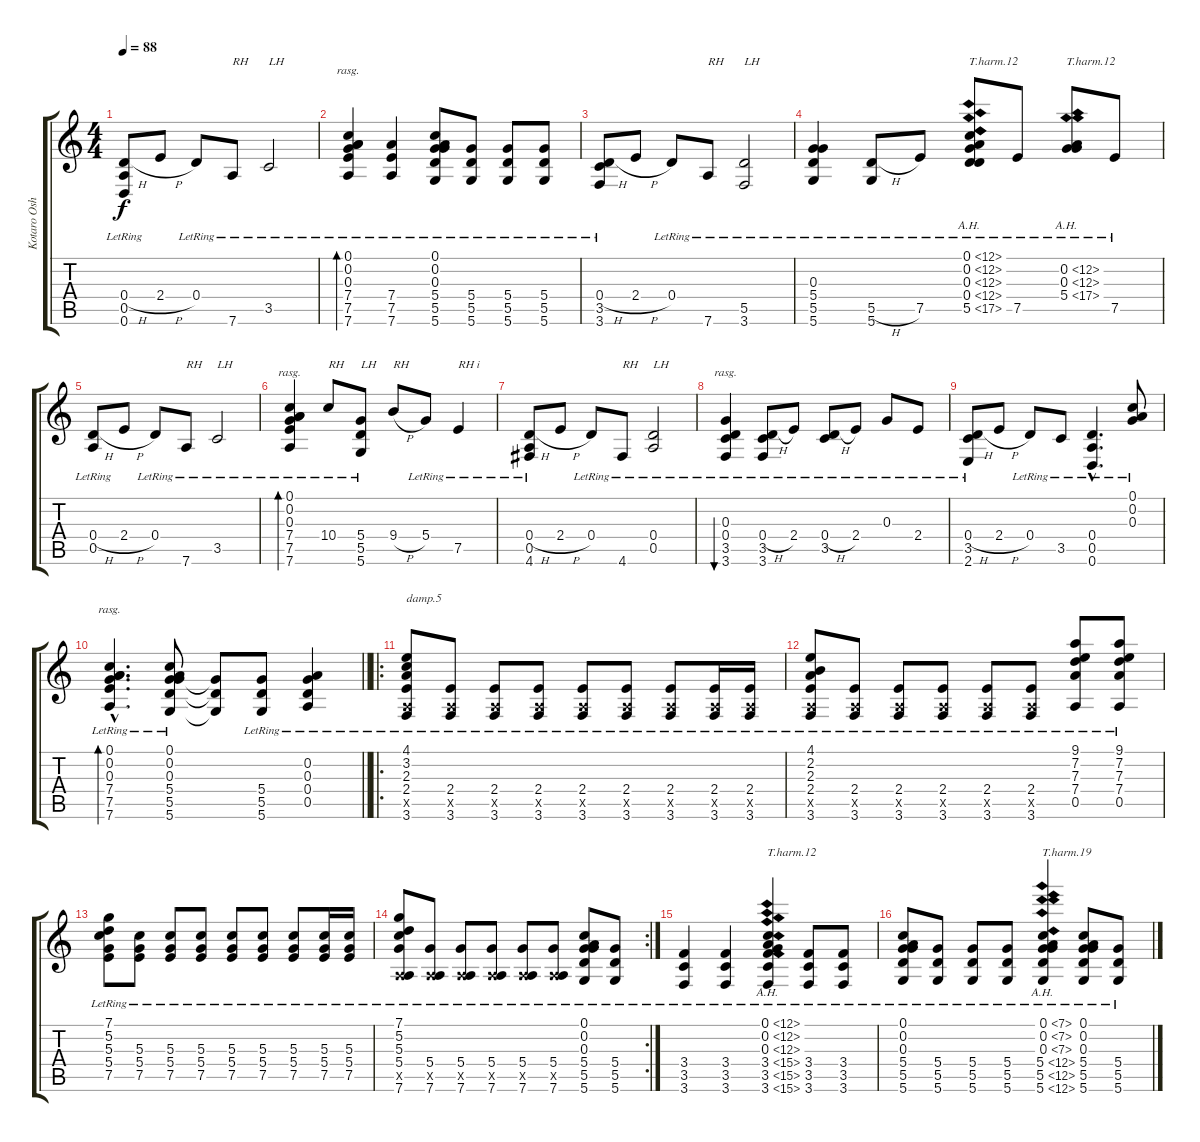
\track ("Kotaro Oshio" "Kotaro Osh") {instrument acousticguitarsteel}
\staff {score tabs}
\tuning (C4 A3 G3 D3 A2 D2) {hide}
\ts (4 4)
\tempo 88
\clef g2
\ks c
(0.4{h} 0.5{lr} 0.6{lr}).8{dy f} 2.4{h}.8 0.4{lr}.8 7.6{lr}.8{txt "RH"} 3.5{lr}.2{txt "LH"} |
(0.1{lr} 0.2{lr} 0.3{lr} 7.4{lr} 7.5{lr} 7.6{lr}).4{bd 120 rasg ii} (7.4{lr} 7.5{lr} 7.6{lr}).4 (0.1{lr} 0.2{lr} 0.3{lr} 5.4{lr} 5.5{lr} 5.6{lr}).8 (5.4{lr} 5.5{lr} 5.6{lr}).8 (5.4{lr} 5.5{lr} 5.6{lr}).8 (5.4{lr} 5.5{lr} 5.6{lr}).8 |
(0.4{h} 3.5{lr} 3.6{lr}).8 2.4{h}.8 0.4{lr}.8 7.6{lr}.8{txt "RH"} (5.5{lr} 3.6{lr}).2{txt "LH"} |
(0.3{lr} 5.4{lr} 5.5{lr} 5.6{lr}).4 (5.5{h} 5.6{lr}).8 7.5{lr}.8 (0.1{ah 12 lr} 0.2{ah 12 lr} 0.3{ah 12 lr} 0.4{ah 12 lr} 5.5{ah 12 lr}).8{txt "T.harm.12"} 7.5{lr}.8 (0.2{ah 12 lr} 0.3{ah 12 lr} 5.4{ah 12 lr}).8{txt "T.harm.12"} 7.5{lr}.8 |
(0.4{h} 0.5{lr}).8 2.4{h}.8 0.4{lr}.8 7.6{lr}.8{txt "RH"} 3.5{lr}.2{txt "LH"} |
(0.1{lr} 0.2{lr} 0.3{lr} 7.4{lr} 7.5{lr} 7.6{lr}).4{bd 120 rasg ii} 10.4{lr}.8{txt "RH"} (5.4{lr} 5.5{lr} 5.6{lr}).8{txt "LH"} 9.4{h}.8{txt "RH"} 5.4{lr}.8 7.5{lr}.4{txt "RH i"} |
(0.4{h} 0.5{lr} 4.6{lr}).8 2.4{h}.8 0.4{lr}.8 4.6{lr}.8{txt "RH"} (0.4{lr} 0.5{lr}).2{txt "LH"} |
(0.3{lr} 0.4{lr} 3.5{lr} 3.6{lr}).4{bu 120 rasg ii} (0.4{h} 3.5{lr} 3.6{lr}).8 2.4{lr}.8 (0.4{h} 3.5{lr}).8 2.4{lr}.8 0.3{lr}.8 2.4{lr}.8 |
(0.4{h} 3.5{lr} 2.6{lr}).8 2.4{h}.8 0.4{lr}.8 3.5{lr}.8 (0.4{hac lr} 0.5{hac lr} 0.6{hac lr}).4{d} (0.1{lr} 0.2{lr} 0.3{lr}).8 |
\barLineRight lightlight
(0.1{hac lr} 0.2{hac lr} 0.3{hac lr} 7.4{hac lr} 7.5{hac lr} 7.6{hac lr}).4{d bd 120 rasg ii} (0.1{lr} 0.2{lr} 0.3{lr} 5.4{lr} 5.5{lr} 5.6{lr}).8 (5.4{t} 5.5{t} 5.6{t}).8 (5.4{lr} 5.5{lr} 5.6{lr}).8 (0.2{lr} 0.3{lr} 0.4{lr} 0.5{lr}).4 |
\ro
(4.1{lr} 3.2{lr} 2.3{lr} 2.4{lr} 0.5{x} 3.6{lr}).8{txt "damp.5"} (2.4{lr} 0.5{x} 3.6{lr}).8 (2.4{lr} 0.5{x} 3.6{lr}).8 (2.4{lr} 0.5{x} 3.6{lr}).8 (2.4{lr} 0.5{x} 3.6{lr}).8 (2.4{lr} 0.5{x} 3.6{lr}).8 (2.4{lr} 0.5{x} 3.6{lr}).8 (2.4{lr} 0.5{x} 3.6{lr}).16 (2.4{lr} 0.5{x} 3.6{lr}).16 |
(4.1{lr} 2.2{lr} 2.3{lr} 2.4{lr} 0.5{x} 3.6{lr}).8 (2.4{lr} 0.5{x} 3.6{lr}).8 (2.4{lr} 0.5{x} 3.6{lr}).8 (2.4{lr} 0.5{x} 3.6{lr}).8 (2.4{lr} 0.5{x} 3.6{lr}).8 (2.4{lr} 0.5{x} 3.6{lr}).8 (9.1{lr} 7.2{lr} 7.3{lr} 7.4{lr} 0.5{lr}).8 (9.1{lr} 7.2{lr} 7.3{lr} 7.4{lr} 0.5{lr}).8 |
(7.1{lr} 5.2{lr} 5.3{lr} 5.4{lr} 7.5{lr}).8 (5.3{lr} 5.4{lr} 7.5{lr}).8 (5.3{lr} 5.4{lr} 7.5{lr}).8 (5.3{lr} 5.4{lr} 7.5{lr}).8 (5.3{lr} 5.4{lr} 7.5{lr}).8 (5.3{lr} 5.4{lr} 7.5{lr}).8 (5.3{lr} 5.4{lr} 7.5{lr}).8 (5.3{lr} 5.4{lr} 7.5{lr}).16 (5.3{lr} 5.4{lr} 7.5{lr}).16 |
\rc 2
(7.1{lr} 5.2{lr} 5.3{lr} 5.4{lr} 0.5{x} 7.6{lr}).8 (5.4{lr} 0.5{x} 7.6{lr}).8 (5.4{lr} 0.5{x} 7.6{lr}).8 (5.4{lr} 0.5{x} 7.6{lr}).8 (5.4{lr} 0.5{x} 7.6{lr}).8 (5.4{lr} 0.5{x} 7.6{lr}).8 (0.1{lr} 0.2{lr} 0.3{lr} 5.4{lr} 5.5{lr} 5.6{lr}).8 (5.4{lr} 5.5{lr} 5.6{lr}).8 |
(3.4{lr} 3.5{lr} 3.6{lr}).4 (3.4{lr} 3.5{lr} 3.6{lr}).4 (0.1{ah 12 lr} 0.2{ah 12 lr} 0.3{ah 12 lr} 3.4{ah 12 lr} 3.5{ah 12 lr} 3.6{ah 12 lr}).4{txt "T.harm.12"} (3.4{lr} 3.5{lr} 3.6{lr}).8 (3.4{lr} 3.5{lr} 3.6{lr}).8 |
(0.1{lr} 0.2{lr} 0.3{lr} 5.4{lr} 5.5{lr} 5.6{lr}).8 (5.4{lr} 5.5{lr} 5.6{lr}).8 (5.4{lr} 5.5{lr} 5.6{lr}).8 (5.4{lr} 5.5{lr} 5.6{lr}).8 (0.1{ah 7 lr} 0.2{ah 7 lr} 0.3{ah 7 lr} 5.4{ah 7 lr} 5.5{ah 7 lr} 5.6{ah 7 lr}).4{txt "T.harm.19"} (0.1{lr} 0.2{lr} 0.3{lr} 5.4{lr} 5.5{lr} 5.6{lr}).8 (5.4{lr} 5.5{lr} 5.6{lr}).8
